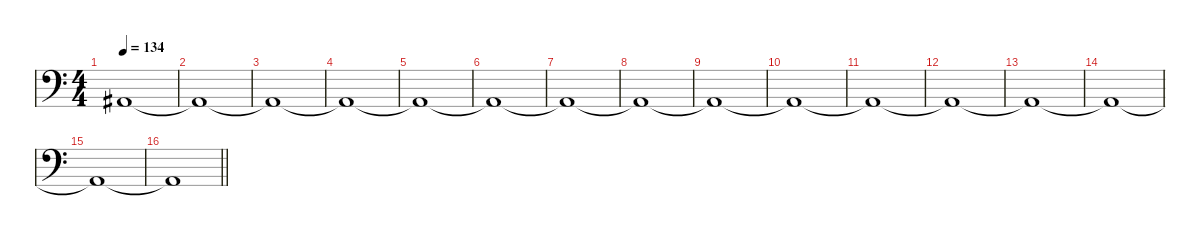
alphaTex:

\defaultSystemsLayout 4
\hideDynamics
\bracketExtendMode nobrackets
\singleTrackTrackNamePolicy hidden
\multiTrackTrackNamePolicy hidden
\otherSystemsTrackNameOrientation horizontal
\track ("Jamie Meyer" "vln.") {instrument stringensemble1}
\staff {score}
\tuning (E4 C4 G3 C3 G2 C2)
\ts (4 4)
\tempo 134
\clef f4
\ks c
3.5{acc #}.1{dy f beam Up} |
3.5{t acc #}.1{beam Up} |
3.5{t acc #}.1{beam Up} |
3.5{t acc #}.1{beam Up} |
3.5{t acc #}.1{beam Up} |
3.5{t acc #}.1{beam Up} |
3.5{t acc #}.1{beam Up} |
3.5{t acc #}.1{beam Up} |
3.5{t acc #}.1{beam Up} |
3.5{t acc #}.1{beam Up} |
3.5{t acc #}.1{beam Up} |
3.5{t acc #}.1{beam Up} |
3.5{t acc #}.1{beam Up} |
3.5{t acc #}.1{beam Up} |
3.5{t acc #}.1{beam Up} |
\barLineRight lightlight
3.5{t acc #}.1{beam Up}
